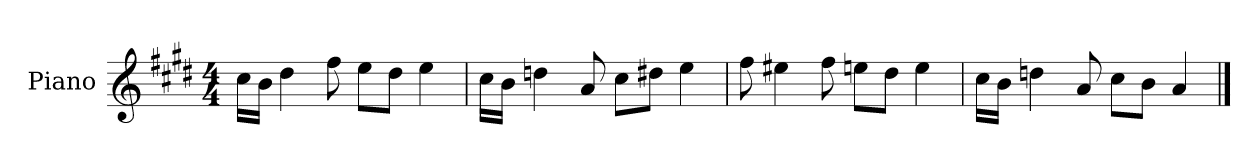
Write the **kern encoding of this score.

**kern
*part1
*staff1
*I"Piano
*I'P-no
*clefG2
*k[f#c#g#d#]
*M4/4
*MM90
=1
16cc#\LL
16b\JJ
4dd#\
8ff#\
8ee\L
8dd#\J
4ee\
=2
16cc#\LL
16b\JJ
4ddn\
8a/
8cc#\L
8dd#X\J
4ee\
=3
8ff#\
4ee#X\
8ff#\
8een\L
8dd#\J
4ee\
=4
16cc#\LL
16b\JJ
4ddn\
8a/
8cc#\L
8b\J
4a/
==
*-
